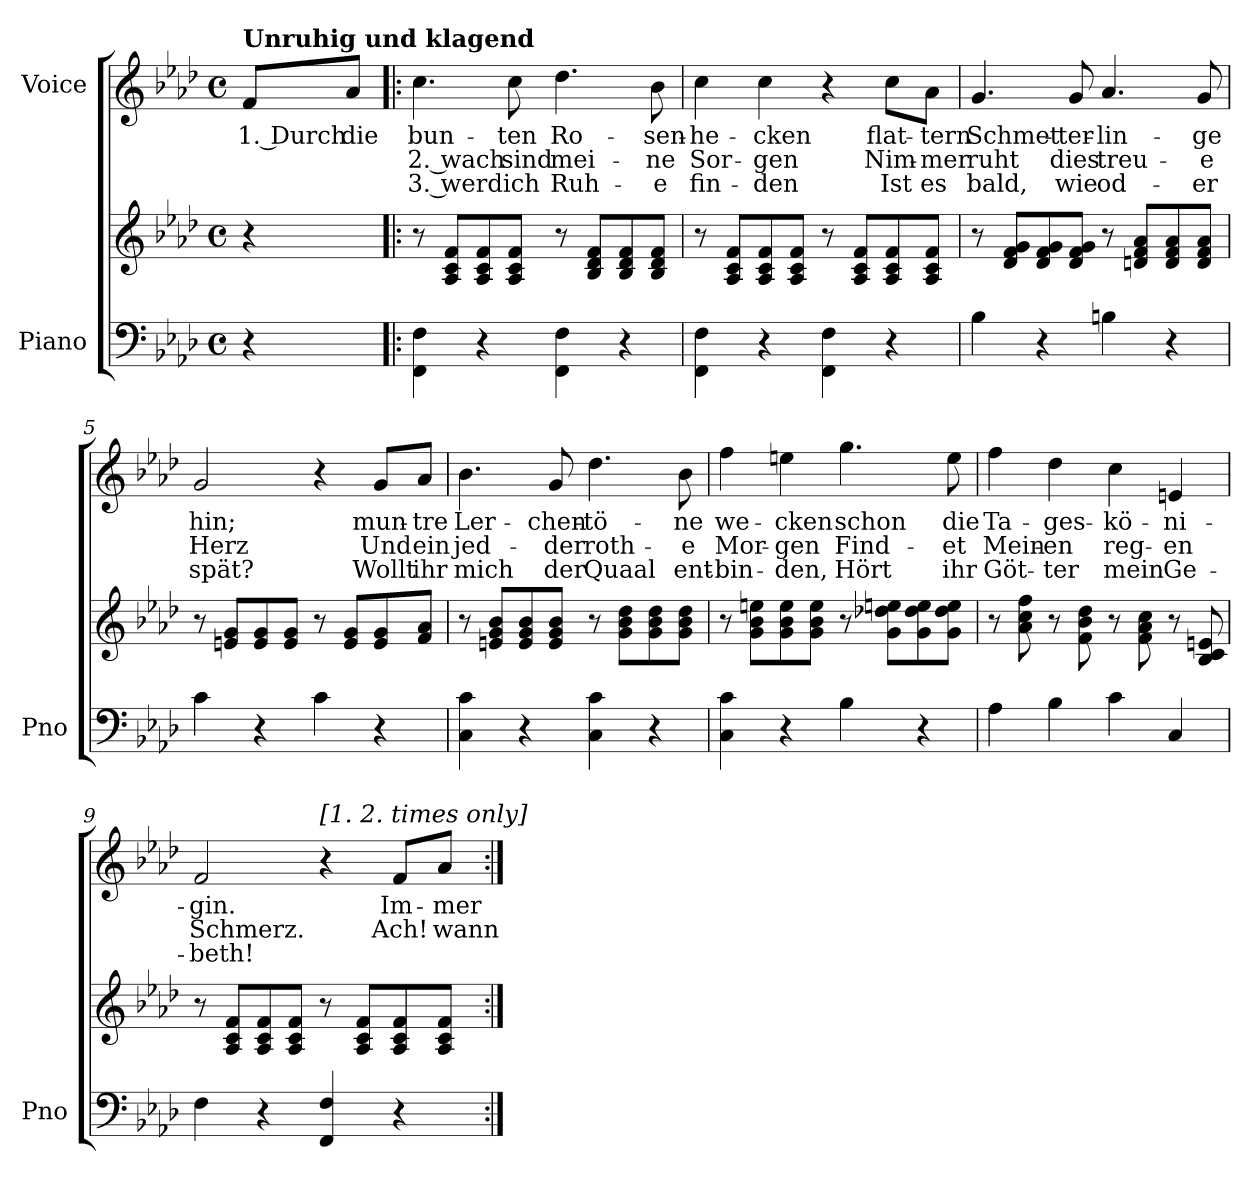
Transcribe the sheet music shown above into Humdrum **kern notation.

**kern	**kern	**kern	**text	**text	**text
*part2	*part2	*part1	*part1	*part1	*part1
*staff3	*staff2	*staff1	*staff1	*staff1	*staff1
*I"Piano	*	*I"Voice	*	*	*
*I'Pno	*	*	*	*	*
*clefF4	*clefG2	*clefG2	*	*	*
*k[b-e-a-d-]	*k[b-e-a-d-]	*k[b-e-a-d-]	*	*	*
*M4/4	*M4/4	*M4/4	*	*	*
*met(c)	*met(c)	*met(c)	*	*	*
=1	=1	=1	=1	=1	=1
!	!	!LO:TX:a:B:t=Unruhig und klagend	!	!	!
!	!	!	!LO:LY:b	!	!
4r	4r	8f/L	1. Durch	.	.
!	!	!	!LO:LY:b	!	!
.	.	8a-/J	die	.	.
=2!|:	=2!|:	=2!|:	=2!|:	=2!|:	=2!|:
!	!	!	!LO:LY:b	!LO:LY:b	!LO:LY:b
4FF\ 4F\	8r	4.cc\	bun-	2. wach	3. werd
.	8A-/ 8c/ 8f/L	.	.	.	.
4r	8A-/ 8c/ 8f/	.	.	.	.
!	!	!	!LO:LY:b	!LO:LY:b	!LO:LY:b
.	8A-/ 8c/ 8f/J	8cc\	-ten	sind	ich
!	!	!	!LO:LY:b	!LO:LY:b	!LO:LY:b
4FF\ 4F\	8r	4.dd-\	Ro-	mei-	Ruh-
.	8B-/ 8d-/ 8f/L	.	.	.	.
4r	8B-/ 8d-/ 8f/	.	.	.	.
!	!	!	!LO:LY:b	!LO:LY:b	!LO:LY:b
.	8B-/ 8d-/ 8f/J	8b-\	-sen-	-ne	-e
=3	=3	=3	=3	=3	=3
!	!	!	!LO:LY:b	!LO:LY:b	!LO:LY:b
4FF\ 4F\	8r	4cc\	-he-	Sor-	fin-
.	8A-/ 8c/ 8f/L	.	.	.	.
!	!	!	!LO:LY:b	!LO:LY:b	!LO:LY:b
4r	8A-/ 8c/ 8f/	4cc\	-cken	-gen	-den
.	8A-/ 8c/ 8f/J	.	.	.	.
4FF\ 4F\	8r	4r	.	.	.
.	8A-/ 8c/ 8f/L	.	.	.	.
!	!	!	!LO:LY:b	!LO:LY:b	!LO:LY:b
4r	8A-/ 8c/ 8f/	8cc\L	flat-	Nim-	Ist
!	!	!	!LO:LY:b	!LO:LY:b	!LO:LY:b
.	8A-/ 8c/ 8f/J	8a-\J	-tern	-mer	es
!!LO:LB:g=z
=4	=4	=4	=4	=4	=4
!	!	!	!LO:LY:b	!LO:LY:b	!LO:LY:b
4B-\	8r	4.g/	Schmet-	ruht	bald,
.	8d-/ 8f/ 8g/L	.	.	.	.
4r	8d-/ 8f/ 8g/	.	.	.	.
!	!	!	!LO:LY:b	!LO:LY:b	!LO:LY:b
.	8d-/ 8f/ 8g/J	8g/	-ter-	dies	wie
!	!	!	!LO:LY:b	!LO:LY:b	!LO:LY:b
4Bn\	8r	4.a-/	-lin-	treu-	od-
.	8dn/ 8f/ 8a-/L	.	.	.	.
4r	8d/ 8f/ 8a-/	.	.	.	.
!	!	!	!LO:LY:b	!LO:LY:b	!LO:LY:b
.	8d/ 8f/ 8a-/J	8g/	-ge	-e	-er
=5	=5	=5	=5	=5	=5
!	!	!	!LO:LY:b	!LO:LY:b	!LO:LY:b
4c\	8r	2g/	hin;	Herz	spät?
.	8en/ 8g/L	.	.	.	.
4r	8e/ 8g/	.	.	.	.
.	8e/ 8g/J	.	.	.	.
4c\	8r	4r	.	.	.
.	8e/ 8g/L	.	.	.	.
!	!	!	!LO:LY:b	!LO:LY:b	!LO:LY:b
4r	8e/ 8g/	8g/L	mun-	Und	Wollt
!	!	!	!LO:LY:b	!LO:LY:b	!LO:LY:b
.	8f/ 8a-/J	8a-/J	-tre	ein	ihr
=6	=6	=6	=6	=6	=6
!	!	!	!LO:LY:b	!LO:LY:b	!LO:LY:b
4C\ 4c\	8r	4.b-\	Ler-	jed-	mich
.	8en/ 8g/ 8b-/L	.	.	.	.
4r	8e/ 8g/ 8b-/	.	.	.	.
!	!	!	!LO:LY:b	!LO:LY:b	!LO:LY:b
.	8e/ 8g/ 8b-/J	8g/	-chen-	-der	der
!	!	!	!LO:LY:b	!LO:LY:b	!LO:LY:b
4C\ 4c\	8r	4.dd-\	-tö-	roth-	Quaal
.	8g\ 8b-\ 8dd-\L	.	.	.	.
4r	8g\ 8b-\ 8dd-\	.	.	.	.
!	!	!	!LO:LY:b	!LO:LY:b	!LO:LY:b
.	8g\ 8b-\ 8dd-\J	8b-\	-ne	-e	ent-
!!LO:LB:g=z
=7	=7	=7	=7	=7	=7
!	!	!	!LO:LY:b	!LO:LY:b	!LO:LY:b
4C\ 4c\	8r	4ff\	we-	Mor-	-bin-
.	8g\ 8b-\ 8een\L	.	.	.	.
!	!	!	!LO:LY:b	!LO:LY:b	!LO:LY:b
4r	8g\ 8b-\ 8ee\	4een\	-cken	-gen	-den,
.	8g\ 8b-\ 8ee\J	.	.	.	.
!	!	!	!LO:LY:b	!LO:LY:b	!LO:LY:b
4B-\	8r	4.gg\	schon	Find-	Hört
.	8g\ 8dd-X\ 8een\L	.	.	.	.
4r	8g\ 8dd-\ 8ee\	.	.	.	.
!	!	!	!LO:LY:b	!LO:LY:b	!LO:LY:b
.	8g\ 8dd-\ 8ee\J	8ee\	die	-et	ihr
=8	=8	=8	=8	=8	=8
!	!	!	!LO:LY:b	!LO:LY:b	!LO:LY:b
4A-\	8r	4ff\	Ta-	Mein-	Göt-
.	8a-\ 8cc\ 8ff\	.	.	.	.
!	!	!	!LO:LY:b	!LO:LY:b	!LO:LY:b
4B-\	8r	4dd-\	-ges-	-en	-ter
.	8f\ 8b-\ 8dd-\	.	.	.	.
!	!	!	!LO:LY:b	!LO:LY:b	!LO:LY:b
4c\	8r	4cc\	-kö-	reg-	mein
.	8f\ 8a-\ 8cc\	.	.	.	.
!	!	!	!LO:LY:b	!LO:LY:b	!LO:LY:b
4C/	8r	4en/	-ni-	-en	Ge-
.	8B-/ 8c/ 8en/	.	.	.	.
=9	=9	=9	=9	=9	=9
!	!	!	!LO:LY:b	!LO:LY:b	!LO:LY:b
4F\	8r	2f/	-gin.	Schmerz.	-beth!
.	8A-/ 8c/ 8f/L	.	.	.	.
4r	8A-/ 8c/ 8f/	.	.	.	.
.	8A-/ 8c/ 8f/J	.	.	.	.
!	!	!LO:TX:a:t=[1. 2. times only]	!	!	!
4FF/ 4F/	8r	4r	.	.	.
.	8A-/ 8c/ 8f/L	.	.	.	.
!	!	!	!LO:LY:b	!LO:LY:b	!
4r	8A-/ 8c/ 8f/	8f/L	Im-	Ach!	.
!	!	!	!LO:LY:b	!LO:LY:b	!
.	8A-/ 8c/ 8f/J	8a-/J	-mer	wann	.
=:|!	=:|!	=:|!	=:|!	=:|!	=:|!
*-	*-	*-	*-	*-	*-
